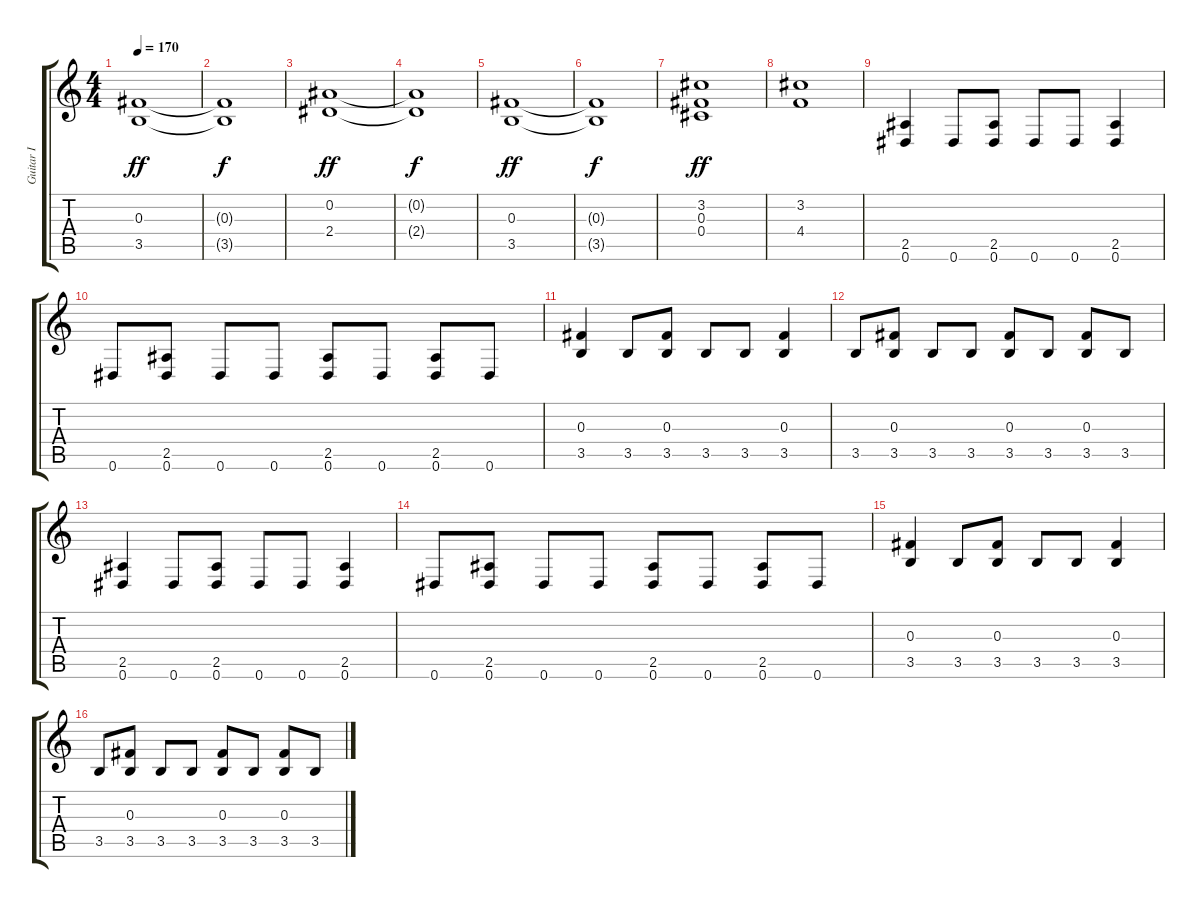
\track ("Guitar I" "Guitar I") {instrument distortionguitar}
\staff {score tabs}
\tuning (Eb4 Bb3 Gb3 Db3 Ab2 Eb2) {hide}
\ts (4 4)
\tempo 170
\clef g2
\ks c
(0.3 3.5).1{dy ff} |
(0.3{t} 3.5{t}).1{dy f} |
(0.2 2.4).1{dy ff} |
(0.2{t} 2.4{t}).1{dy f} |
(0.3 3.5).1{dy ff} |
(0.3{t} 3.5{t}).1{dy f} |
(3.2 0.3 0.4).1{dy ff} |
(3.2 4.4).1 |
(2.5 0.6).4 0.6.8 (2.5 0.6).8 0.6.8 0.6.8 (2.5 0.6).4 |
0.6.8 (2.5 0.6).8 0.6.8 0.6.8 (2.5 0.6).8 0.6.8 (2.5 0.6).8 0.6.8 |
(0.3 3.5).4 3.5.8 (0.3 3.5).8 3.5.8 3.5.8 (0.3 3.5).4 |
3.5.8 (0.3 3.5).8 3.5.8 3.5.8 (0.3 3.5).8 3.5.8 (0.3 3.5).8 3.5.8 |
(2.5 0.6).4 0.6.8 (2.5 0.6).8 0.6.8 0.6.8 (2.5 0.6).4 |
0.6.8 (2.5 0.6).8 0.6.8 0.6.8 (2.5 0.6).8 0.6.8 (2.5 0.6).8 0.6.8 |
(0.3 3.5).4 3.5.8 (0.3 3.5).8 3.5.8 3.5.8 (0.3 3.5).4 |
3.5.8 (0.3 3.5).8 3.5.8 3.5.8 (0.3 3.5).8 3.5.8 (0.3 3.5).8 3.5.8
